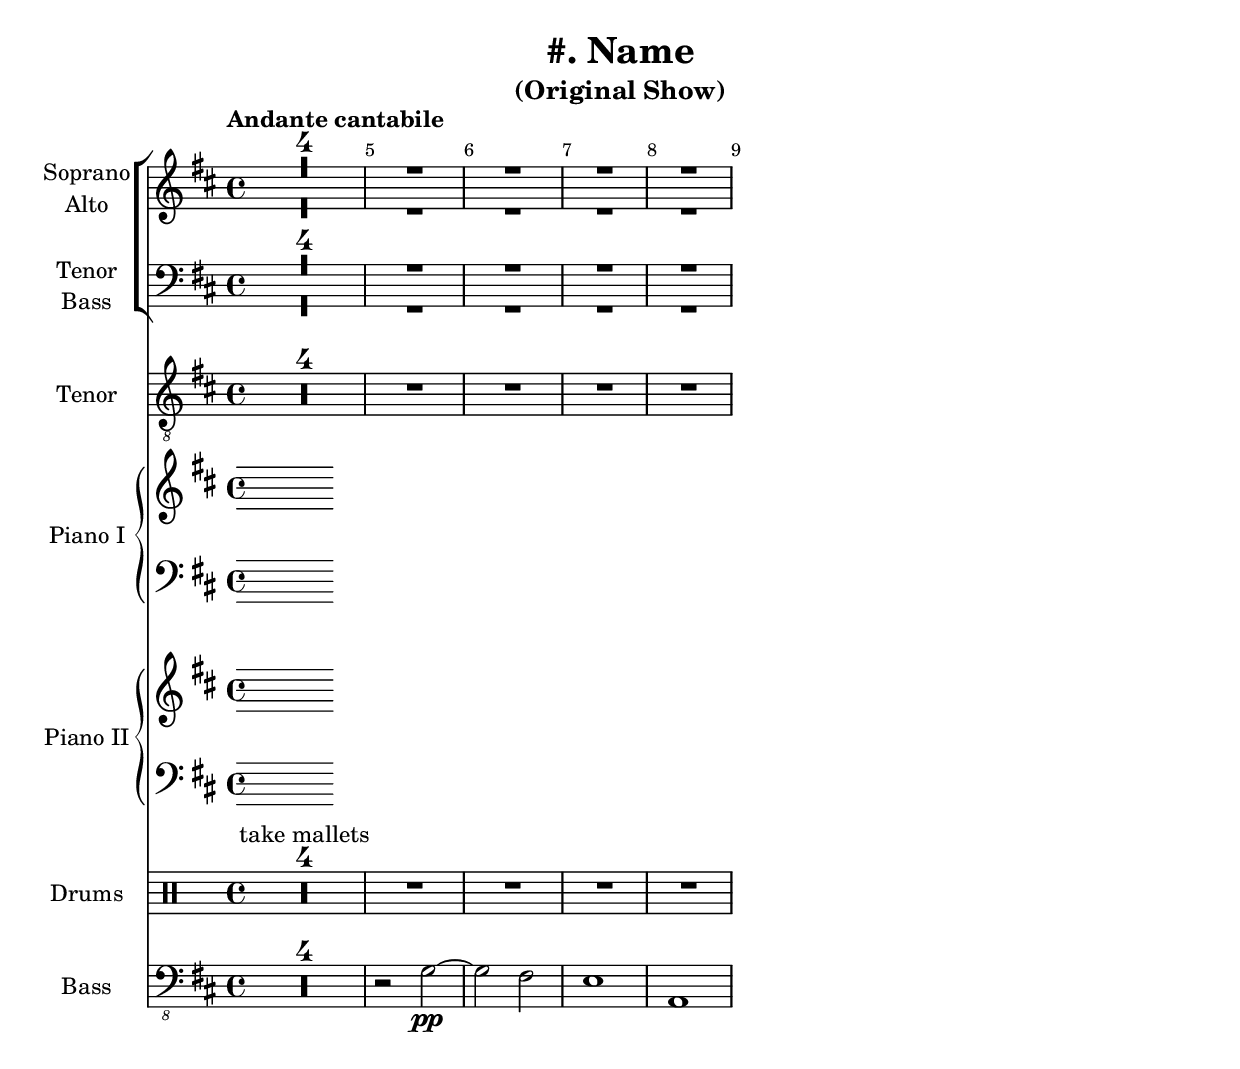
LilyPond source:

\version "2.18.2"

\header {
  title = "#. Name"
  subtitle = "(Original Show)"
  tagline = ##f
}

global = {
  \key d \major
  \time 4/4
  \tempo "Andante cantabile"
  \compressFullBarRests
  \override Score.BarNumber.break-visibility = ##(#t #t #t)
}

scoreASoprano = \relative c'' {
  \global
  R1*8
  
}

scoreAAlto = \relative c' {
  \global
  R1*8
  
}

scoreATenor = \relative c' {
  \global
  R1*8
  
}

scoreABassChoir = \relative c {
  \global
  R1*8
  
}

scoreAVerseChoir = \lyricmode {
  % Lyrics follow here.
  
}

scoreATenorVoice = \relative c' {
  \global
  \dynamicUp
  R1*8
  
}

scoreAVerseTenorVoice = \lyricmode {
  % Lyrics follow here.
  
}

scoreARightPianoI = \relative c'' {
  \global
  % Music follows here.
  
}

scoreALeftPianoI = \relative c' {
  \global
  % Music follows here.
  
}

scoreARightPianoII = \relative c'' {
  \global
  % Music follows here.
  
}

scoreALeftPianoII = \relative c' {
  \global
  % Music follows here.
  
}

scoreADrum = \drummode {
  \global
  R1*8^"take mallets"
  
}

scoreABassBass = \relative c, {
  \global
  R1*4 r2 g'\pp ~ g fis e1 a,
  
}

scoreAChoirPart = \new ChoirStaff <<
  \new Staff \with {
    instrumentName = \markup \center-column { "Soprano" "Alto" }
  } <<
    \new Voice = "soprano" { \voiceOne \scoreASoprano }
    \new Voice = "alto" { \voiceTwo \scoreAAlto }
  >>
  \new Lyrics \with {
    \override VerticalAxisGroup #'staff-affinity = #CENTER
  } \lyricsto "soprano" \scoreAVerseChoir
  \new Staff \with {
    instrumentName = \markup \center-column { "Tenor" "Bass" }
  } <<
    \clef bass
    \new Voice = "tenor" { \voiceOne \scoreATenor }
    \new Voice = "bass" { \voiceTwo \scoreABassChoir }
  >>
>>

scoreATenorVoicePart = \new Staff \with {
  instrumentName = "Tenor"
} { \clef "treble_8" \scoreATenorVoice }
\addlyrics { \scoreAVerseTenorVoice }

scoreAPianoIPart = \new PianoStaff \with {
  instrumentName = "Piano I"
} <<
  \new Staff = "right" \scoreARightPianoI
  \new Staff = "left" { \clef bass \scoreALeftPianoI }
>>

scoreAPianoIIPart = \new PianoStaff \with {
  instrumentName = "Piano II"
} <<
  \new Staff = "right" \scoreARightPianoII
  \new Staff = "left" { \clef bass \scoreALeftPianoII }
>>

scoreADrumsPart = \new DrumStaff \with {
  \consists "Instrument_name_engraver"
  instrumentName = "Drums"
} \scoreADrum

scoreABassPart = \new Staff \with {
  instrumentName = "Bass"
} { \clef "bass_8" \scoreABassBass }

\score {
  <<
    \scoreAChoirPart
    \scoreATenorVoicePart
    \scoreAPianoIPart
    \scoreAPianoIIPart
    \scoreADrumsPart
    \scoreABassPart
  >>
  \layout { }
}
